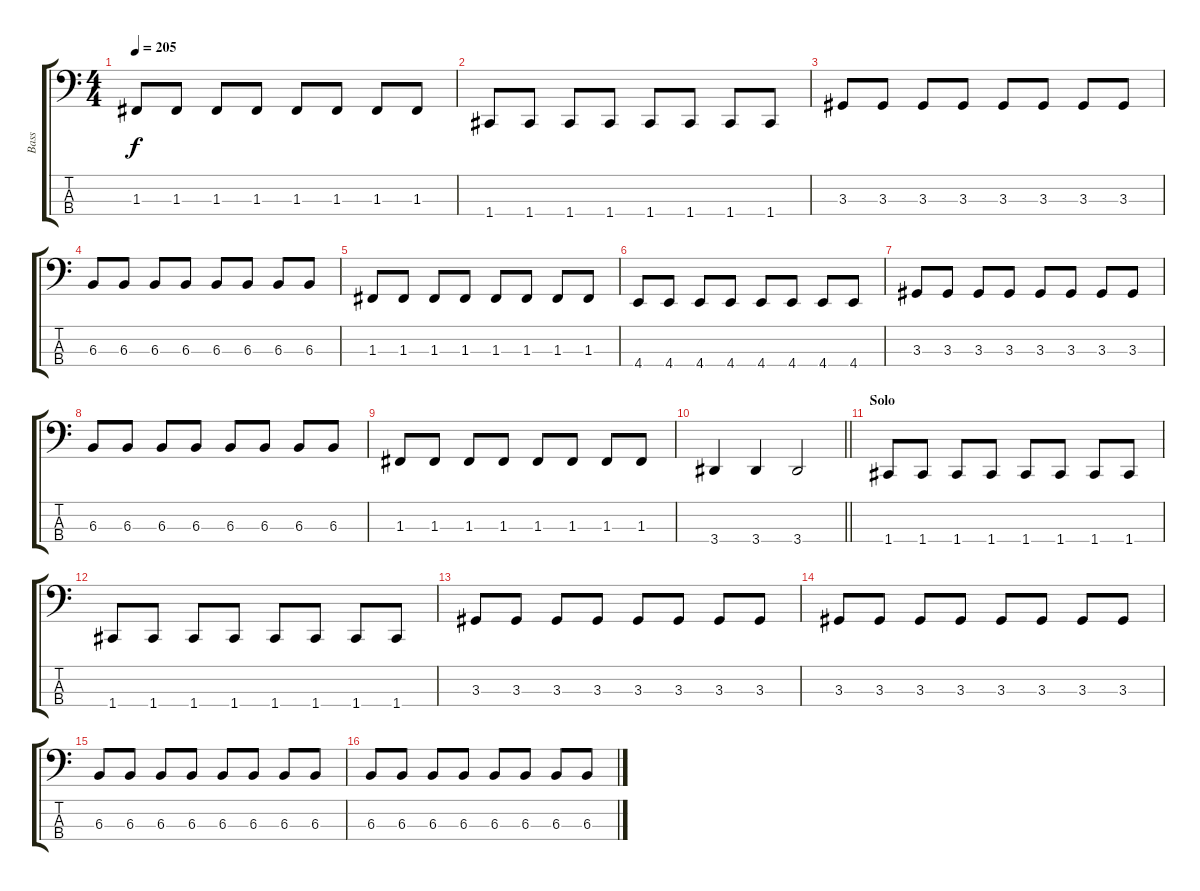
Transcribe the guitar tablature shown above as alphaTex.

\track ("Bass" "Bass") {instrument electricbassfinger}
\staff {score tabs}
\tuning (Eb2 Bb1 F1 C1) {hide}
\ts (4 4)
\tempo 205
\clef f4
\ks c
1.3.8{dy f} 1.3.8 1.3.8 1.3.8 1.3.8 1.3.8 1.3.8 1.3.8 |
1.4.8 1.4.8 1.4.8 1.4.8 1.4.8 1.4.8 1.4.8 1.4.8 |
3.3.8 3.3.8 3.3.8 3.3.8 3.3.8 3.3.8 3.3.8 3.3.8 |
6.3.8 6.3.8 6.3.8 6.3.8 6.3.8 6.3.8 6.3.8 6.3.8 |
1.3.8 1.3.8 1.3.8 1.3.8 1.3.8 1.3.8 1.3.8 1.3.8 |
4.4.8 4.4.8 4.4.8 4.4.8 4.4.8 4.4.8 4.4.8 4.4.8 |
3.3.8 3.3.8 3.3.8 3.3.8 3.3.8 3.3.8 3.3.8 3.3.8 |
6.3.8 6.3.8 6.3.8 6.3.8 6.3.8 6.3.8 6.3.8 6.3.8 |
1.3.8 1.3.8 1.3.8 1.3.8 1.3.8 1.3.8 1.3.8 1.3.8 |
\barLineRight lightlight
3.4.4 3.4.4 3.4.2 |
\section ("" "Solo")
1.4.8 1.4.8 1.4.8 1.4.8 1.4.8 1.4.8 1.4.8 1.4.8 |
1.4.8 1.4.8 1.4.8 1.4.8 1.4.8 1.4.8 1.4.8 1.4.8 |
3.3.8 3.3.8 3.3.8 3.3.8 3.3.8 3.3.8 3.3.8 3.3.8 |
3.3.8 3.3.8 3.3.8 3.3.8 3.3.8 3.3.8 3.3.8 3.3.8 |
6.3.8 6.3.8 6.3.8 6.3.8 6.3.8 6.3.8 6.3.8 6.3.8 |
6.3.8 6.3.8 6.3.8 6.3.8 6.3.8 6.3.8 6.3.8 6.3.8
